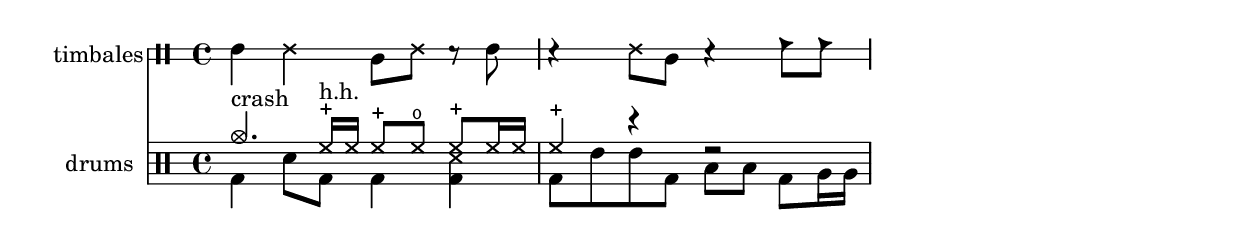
%% Do not edit this file; it is auto-generated from LSR http://lsr.dsi.unimi.it
%% This file is in the public domain.
\version "2.13.1"

\header {
  lsrtags = "rhythms, percussion"

%% Translation of GIT committish: 00e3a8264e138ad61b4f115a173190d5e9dc7533
  texidoces = "
Mediante la utilización de las potentes herramientas preconfiguradas
como la función @code{\\drummode} y el contexto @code{DrumStaff}, la
introducción de partes para percusión es muy fácil: las percusiones se
sitúan en sus propias posiciones de pentagrama (con una clave
especial) y tienen las cabezas correspondientes al instrumento.  Es
posible añadir un símbolo adicional a la percusión o reducir el número
de líneas.

"
  doctitlees = "Escritura de partes de percusión"

%% Translation of GIT committish: 499a511d4166feaada31114e097f86b5e0c56421
  texidocfr = "
Grâce à la puissance des outils préconfigurés tels que la fonction
@code{\\drummode} et le contexte @code{DrumStaff}, la saisie de 
parties pour percussions est extrêmement simplifiée : chaque composant
d'une batterie trouve sa place sur une portée dédiée (avec une clef 
spécifique) et les têtes de note sont spécifiques à chaque élément.  
Il est également possible d'affecter un symbole particulier à chaque 
élément, tout comme de restreindre le nombre de lignes de la portée.

"

  doctitlefr = "Ajout de parties de batterie"


  texidoc = "
Using the powerful pre-configured tools such as the @code{\\drummode}
function and the @code{DrumStaff} context, inputting drum parts is
quite easy: drums are placed at their own staff positions (with a
special clef symbol) and have note heads according to the drum.
Attaching an extra symbol to the drum or restricting the number of
lines is possible. 

"
  doctitle = "Adding drum parts"
} % begin verbatim

drh = \drummode { cymc4.^"crash" hhc16^"h.h." hh hhc8 hho hhc8 hh16 hh hhc4 r4 r2 }
drl = \drummode { bd4 sn8 bd bd4 << bd ss >>  bd8 tommh tommh bd toml toml bd tomfh16 tomfh }
timb = \drummode { timh4 ssh timl8 ssh r timh r4 ssh8 timl r4 cb8 cb }

\score {
  <<
    \new DrumStaff \with {
      drumStyleTable = #timbales-style
      \override StaffSymbol #'line-count = #2
      \override BarLine #'bar-size = #2
    } <<
      \set Staff.instrumentName = #"timbales"
      \timb
    >>
    \new DrumStaff <<
      \set Staff.instrumentName = #"drums"
      \new DrumVoice { \stemUp \drh }
      \new DrumVoice { \stemDown \drl }
    >>
  >>
  \layout { }
  \midi {
    \context {
      \Score
      tempoWholesPerMinute = #(ly:make-moment 120 4)
    }
  }
}

